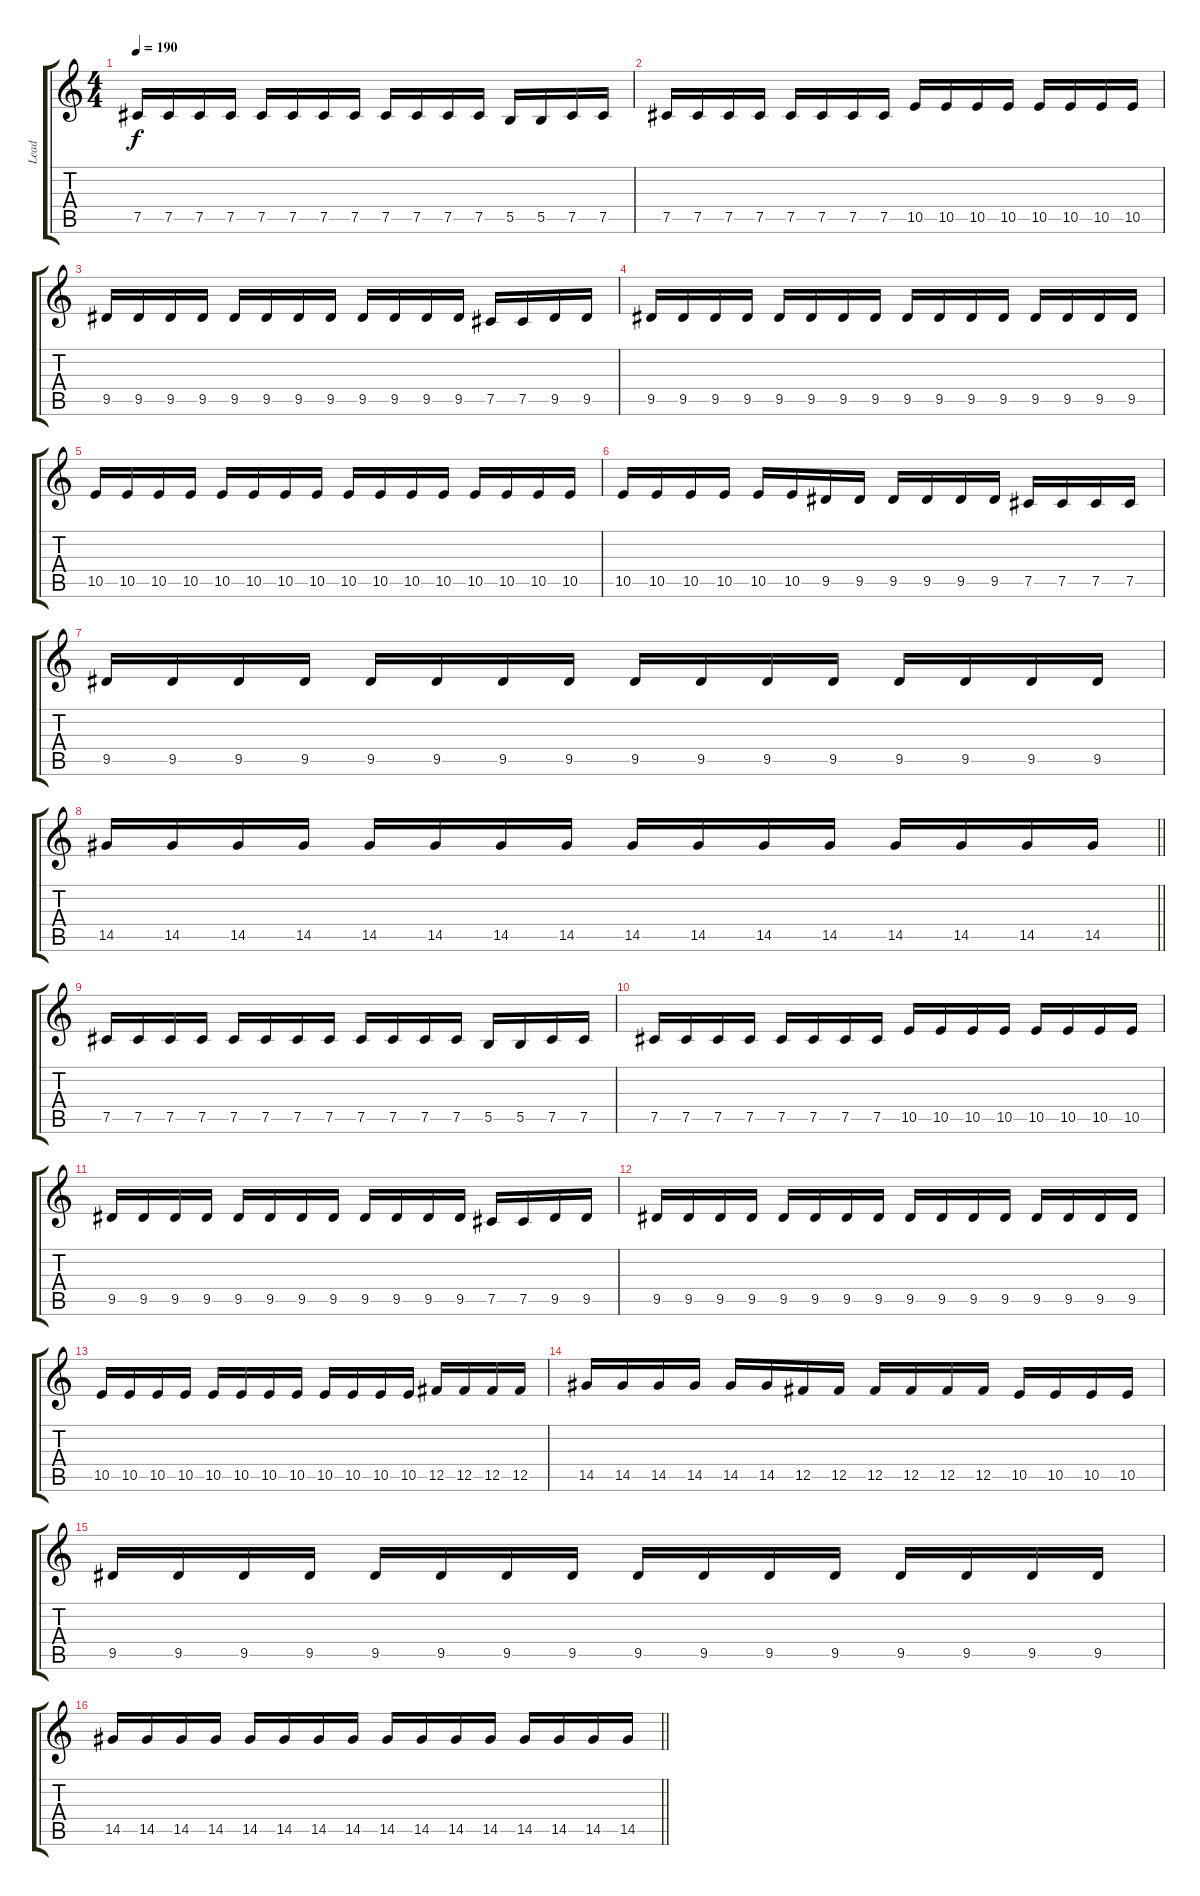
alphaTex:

\track ("Lead" "Lead") {instrument distortionguitar}
\staff {score tabs}
\tuning (Db4 Ab3 E3 B2 Gb2 Db2) {hide}
\ts (4 4)
\tempo 190
\clef g2
\ks c
7.5.16{dy f} 7.5.16 7.5.16 7.5.16 7.5.16 7.5.16 7.5.16 7.5.16 7.5.16 7.5.16 7.5.16 7.5.16 5.5.16 5.5.16 7.5.16 7.5.16 |
7.5.16 7.5.16 7.5.16 7.5.16 7.5.16 7.5.16 7.5.16 7.5.16 10.5.16 10.5.16 10.5.16 10.5.16 10.5.16 10.5.16 10.5.16 10.5.16 |
9.5.16 9.5.16 9.5.16 9.5.16 9.5.16 9.5.16 9.5.16 9.5.16 9.5.16 9.5.16 9.5.16 9.5.16 7.5.16 7.5.16 9.5.16 9.5.16 |
9.5.16 9.5.16 9.5.16 9.5.16 9.5.16 9.5.16 9.5.16 9.5.16 9.5.16 9.5.16 9.5.16 9.5.16 9.5.16 9.5.16 9.5.16 9.5.16 |
10.5.16 10.5.16 10.5.16 10.5.16 10.5.16 10.5.16 10.5.16 10.5.16 10.5.16 10.5.16 10.5.16 10.5.16 10.5.16 10.5.16 10.5.16 10.5.16 |
10.5.16 10.5.16 10.5.16 10.5.16 10.5.16 10.5.16 9.5.16 9.5.16 9.5.16 9.5.16 9.5.16 9.5.16 7.5.16 7.5.16 7.5.16 7.5.16 |
9.5.16 9.5.16 9.5.16 9.5.16 9.5.16 9.5.16 9.5.16 9.5.16 9.5.16 9.5.16 9.5.16 9.5.16 9.5.16 9.5.16 9.5.16 9.5.16 |
\barLineRight lightlight
14.5.16 14.5.16 14.5.16 14.5.16 14.5.16 14.5.16 14.5.16 14.5.16 14.5.16 14.5.16 14.5.16 14.5.16 14.5.16 14.5.16 14.5.16 14.5.16 |
7.5.16 7.5.16 7.5.16 7.5.16 7.5.16 7.5.16 7.5.16 7.5.16 7.5.16 7.5.16 7.5.16 7.5.16 5.5.16 5.5.16 7.5.16 7.5.16 |
7.5.16 7.5.16 7.5.16 7.5.16 7.5.16 7.5.16 7.5.16 7.5.16 10.5.16 10.5.16 10.5.16 10.5.16 10.5.16 10.5.16 10.5.16 10.5.16 |
9.5.16 9.5.16 9.5.16 9.5.16 9.5.16 9.5.16 9.5.16 9.5.16 9.5.16 9.5.16 9.5.16 9.5.16 7.5.16 7.5.16 9.5.16 9.5.16 |
9.5.16 9.5.16 9.5.16 9.5.16 9.5.16 9.5.16 9.5.16 9.5.16 9.5.16 9.5.16 9.5.16 9.5.16 9.5.16 9.5.16 9.5.16 9.5.16 |
10.5.16 10.5.16 10.5.16 10.5.16 10.5.16 10.5.16 10.5.16 10.5.16 10.5.16 10.5.16 10.5.16 10.5.16 12.5.16 12.5.16 12.5.16 12.5.16 |
14.5.16 14.5.16 14.5.16 14.5.16 14.5.16 14.5.16 12.5.16 12.5.16 12.5.16 12.5.16 12.5.16 12.5.16 10.5.16 10.5.16 10.5.16 10.5.16 |
9.5.16 9.5.16 9.5.16 9.5.16 9.5.16 9.5.16 9.5.16 9.5.16 9.5.16 9.5.16 9.5.16 9.5.16 9.5.16 9.5.16 9.5.16 9.5.16 |
\barLineRight lightlight
14.5.16 14.5.16 14.5.16 14.5.16 14.5.16 14.5.16 14.5.16 14.5.16 14.5.16 14.5.16 14.5.16 14.5.16 14.5.16 14.5.16 14.5.16 14.5.16
